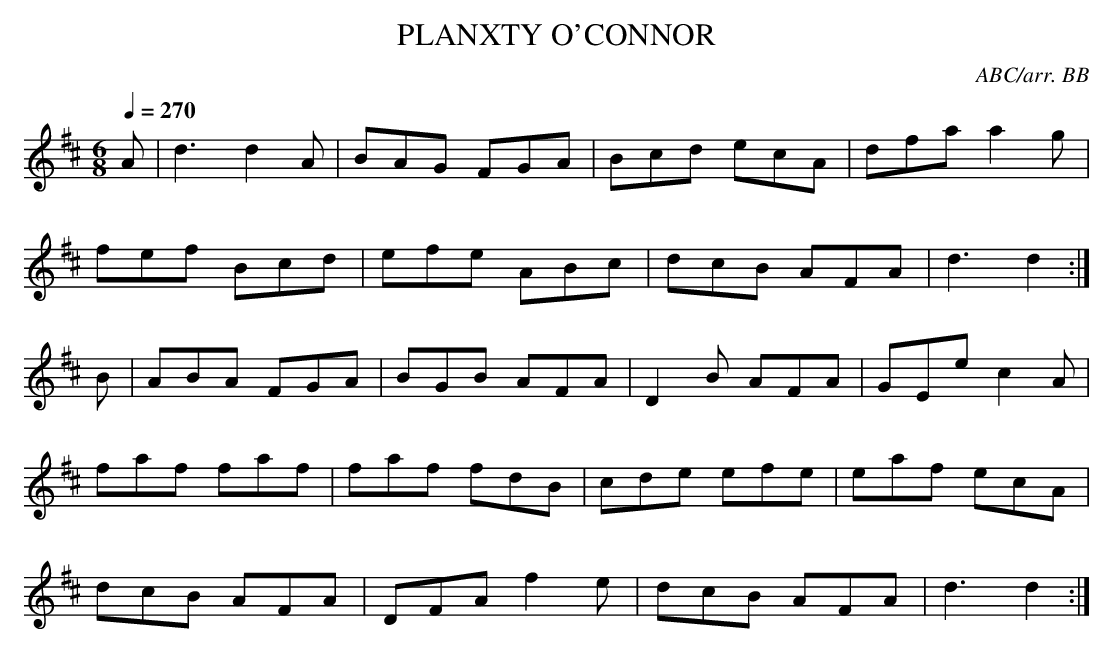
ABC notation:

X:1
T:PLANXTY O'CONNOR
C:ABC/arr. BB
Q:1/4=270
L:1/8
M:6/8
K:D
A|d3 d2A|BAG FGA|Bcd ecA|dfa a2g|
fef Bcd|efe ABc|dcB AFA|d3 d2:|
B|ABA FGA|BGB AFA|D2B AFA|GEe c2A|
faf faf|faf fdB|cde efe|eaf ecA|
dcB AFA|DFA f2e|dcB AFA|d3 d2:|
